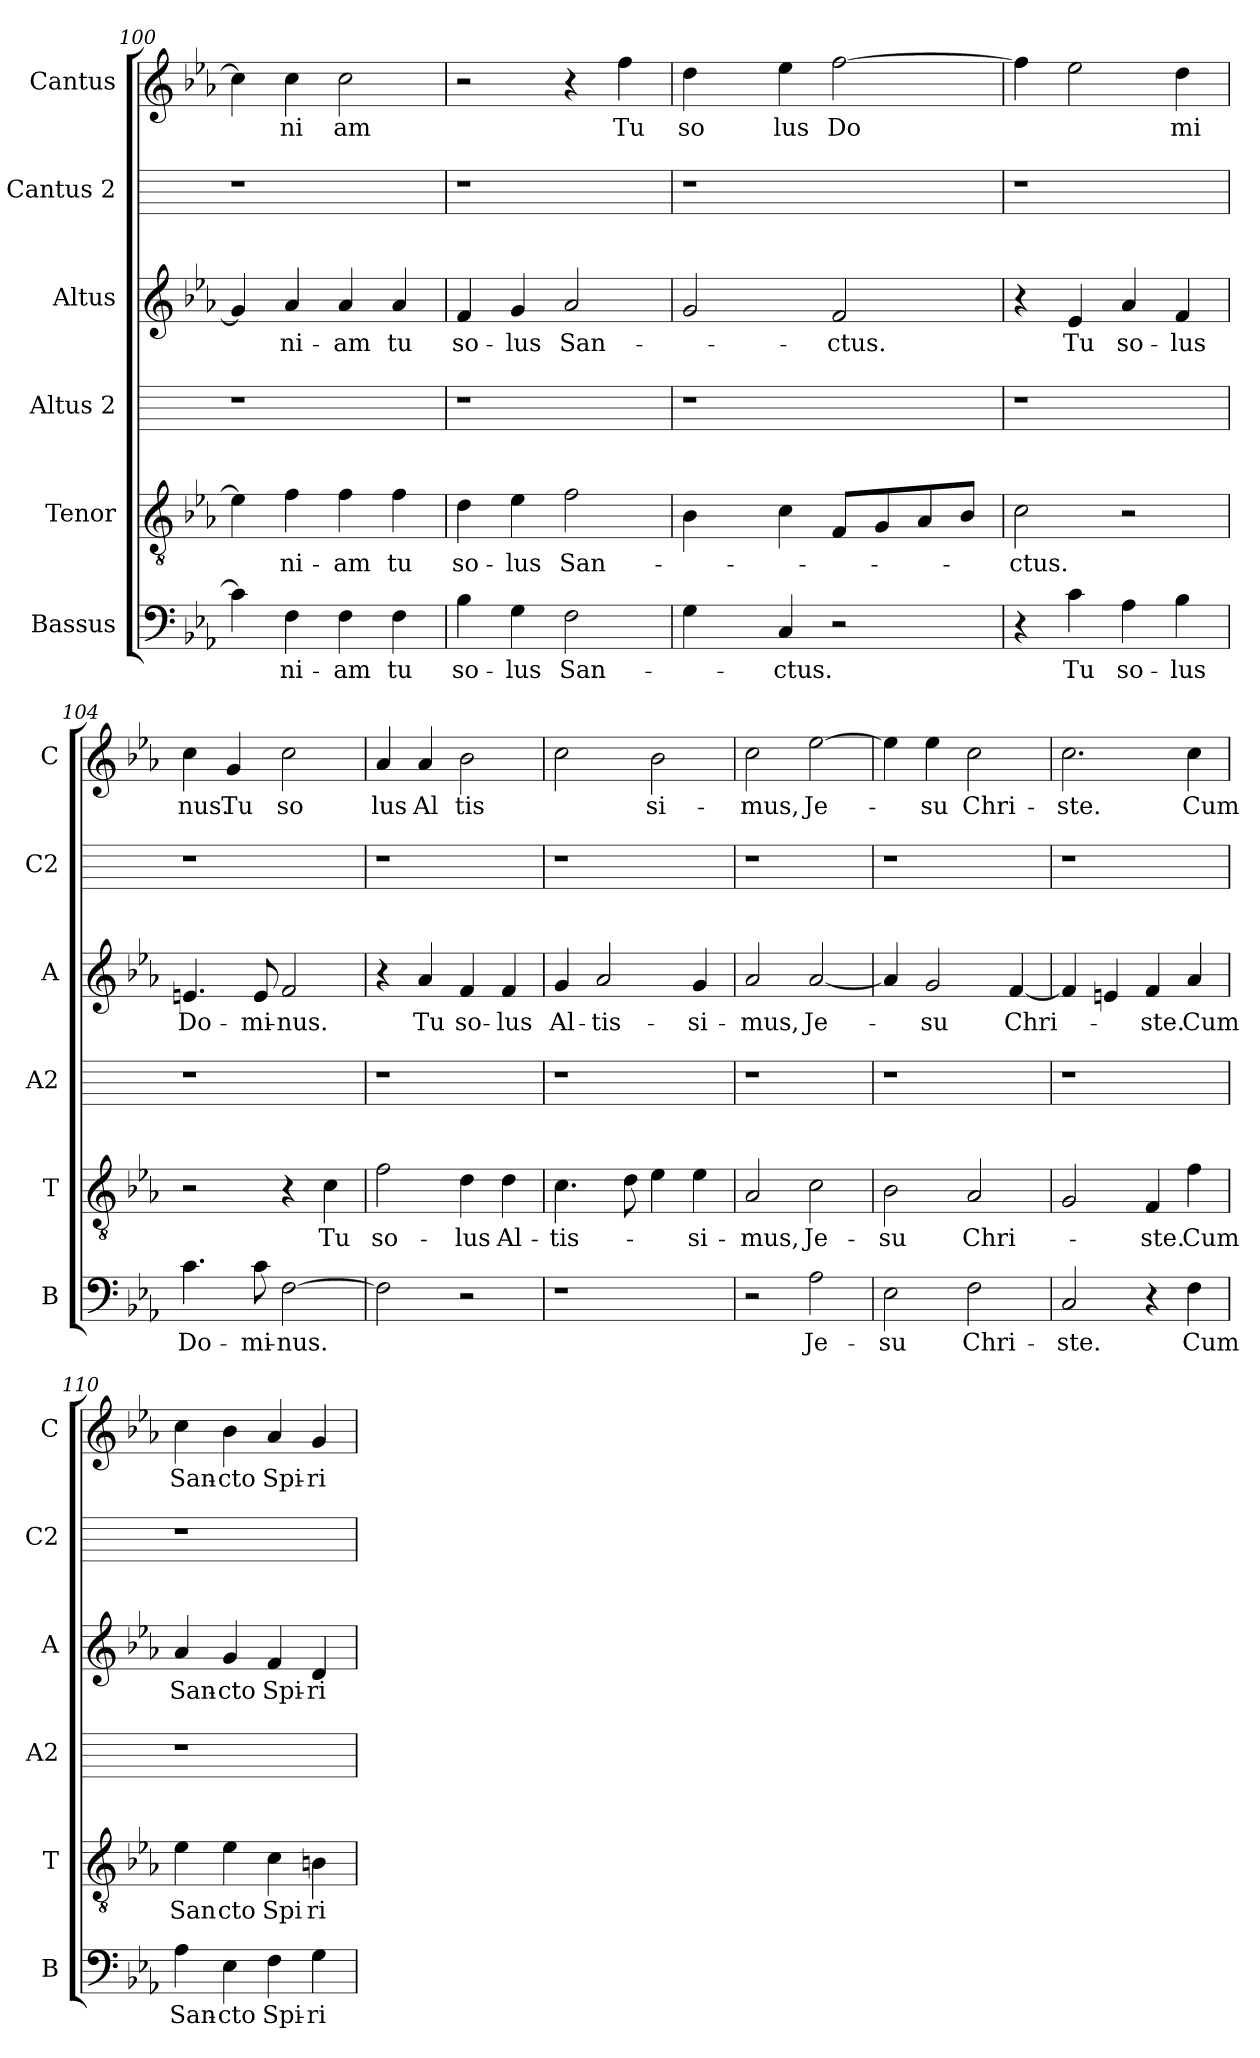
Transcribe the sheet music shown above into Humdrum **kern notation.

**kern	**text	**kern	**text	**kern	**kern	**text	**kern	**kern	**text
*part6	*part6	*part5	*part5	*part4	*part3	*part3	*part2	*part1	*part1
*staff6	*staff6	*staff5	*staff5	*staff4	*staff3	*staff3	*staff2	*staff1	*staff1
*I"Bassus	*	*I"Tenor	*	*I"Altus 2	*I"Altus	*	*I"Cantus 2	*I"Cantus	*
*I'B	*	*I'T	*	*I'A2	*I'A	*	*I'C2	*I'C	*
*clefF4	*	*clefGv2	*	*	*clefG2	*	*	*clefG2	*
*k[b-e-a-]	*	*k[b-e-a-]	*	*	*k[b-e-a-]	*	*	*k[b-e-a-]	*
*E-:	*	*E-:	*	*	*E-:	*	*	*E-:	*
=100	=100	=100	=100	=100	=100	=100	=100	=100	=100
4c\]	.	4e-\]	.	1r	4g/]	.	1r	4cc\]	.
!	!LO:LY:b:cj	!	!LO:LY:b:cj	!	!	!LO:LY:b:cj	!	!	!LO:LY:b:cj
4F\	-ni-	4f\	-ni-	.	4a-/	-ni-	.	4cc\	ni
!	!LO:LY:b:cj	!	!LO:LY:b:cj	!	!	!LO:LY:b:cj	!	!	!LO:LY:b:cj
4F\	-am	4f\	-am	.	4a-/	-am	.	2cc\	am
!	!LO:LY:b:cj	!	!LO:LY:b:cj	!	!	!LO:LY:b:cj	!	!	!
4F\	tu	4f\	tu	.	4a-/	tu	.	.	.
=101	=101	=101	=101	=101	=101	=101	=101	=101	=101
!	!LO:LY:b:cj	!	!LO:LY:b:cj	!	!	!LO:LY:b:cj	!	!	!
4B-\	so-	4d\	so-	1r	4f/	so-	1r	2r	.
!	!LO:LY:b:cj	!	!LO:LY:b:cj	!	!	!LO:LY:b:cj	!	!	!
4G\	-lus	4e-\	-lus	.	4g/	-lus	.	.	.
!	!LO:LY:b	!	!LO:LY:b	!	!	!LO:LY:b	!	!	!
2F\	San-	2f\	San-	.	2a-/	San-	.	4r	.
!	!	!	!	!	!	!	!	!	!LO:LY:b:cj
.	.	.	.	.	.	.	.	4ff\	Tu
!!LO:LB:g=z
=102	=102	=102	=102	=102	=102	=102	=102	=102	=102
!	!	!	!	!	!	!	!	!	!LO:LY:b:cj
*^	*	*^	*	*	*^	*	*	*	*
4G\	64ryy	.	4B-\	16ryy	.	1r	2g/	8ryy	.	1r	4dd\	so
.	2ryy	.	.	.	.	.	.	.	.	.	.	.
.	.	.	.	2...ryy	.	.	.	.	.	.	.	.
.	.	.	.	.	.	.	.	64ryy	.	.	.	.
.	.	.	.	.	.	.	.	2ryy	.	.	.	.
!	!	!LO:LY:b:cj	!	!	!	!	!	!	!	!	!	!LO:LY:b:cj
4C/	.	-ctus.	4c\	.	.	.	.	.	.	.	4ee-\	lus
!	!	!	!	!	!	!	!	!	!LO:LY:b:cj	!	!	!LO:LY:b:cj
2r	.	.	8F/L	.	.	.	2f/	.	-ctus.	.	[>2ff\	Do
.	4ryy	.	.	.	.	.	.	.	.	.	.	.
.	.	.	8G/	.	.	.	.	.	.	.	.	.
.	.	.	.	.	.	.	.	4ryy	.	.	.	.
.	.	.	8A-/	.	.	.	.	.	.	.	.	.
.	8...ryy	.	.	.	.	.	.	.	.	.	.	.
.	.	.	8B-/J	.	.	.	.	.	.	.	.	.
.	.	.	.	.	.	.	.	16..ryy	.	.	.	.
=103	=103	=103	=103	=103	=103	=103	=103	=103	=103	=103	=103	=103
!	!	!	!	!	!LO:LY:b:cj	!	!	!	!	!	!	!
*v	*v	*	*	*	*	*	*v	*v	*	*	*	*
*	*	*v	*v	*	*	*	*	*	*	*
4r	.	2c\	-ctus.	1r	4r	.	1r	4ff\]	.
!	!LO:LY:b:cj	!	!	!	!	!LO:LY:b:cj	!	!	!
4c\	Tu	.	.	.	4e-/	Tu	.	2ee-\	.
!	!LO:LY:b:cj	!	!	!	!	!LO:LY:b:cj	!	!	!
4A-\	so-	2r	.	.	4a-/	so-	.	.	.
!	!LO:LY:b:cj	!	!	!	!	!LO:LY:b:cj	!	!	!LO:LY:b:cj
4B-\	-lus	.	.	.	4f/	-lus	.	4dd\	mi
=104	=104	=104	=104	=104	=104	=104	=104	=104	=104
!	!LO:LY:b:cj	!	!	!	!	!LO:LY:b:cj	!	!	!LO:LY:b:cj
4.c\	Do-	2r	.	1r	4.en/	Do-	1r	4cc\	nus.
!	!	!	!	!	!	!	!	!	!LO:LY:b:cj
.	.	.	.	.	.	.	.	4g/	Tu
!	!LO:LY:b:cj	!	!	!	!	!LO:LY:b:cj	!	!	!
8c\	-mi-	.	.	.	8e/	-mi-	.	.	.
!	!LO:LY:b	!	!	!	!	!LO:LY:b:cj	!	!	!LO:LY:b:cj
[>2F\	-nus.	4r	.	.	2f/	-nus.	.	2cc\	so
!	!	!	!LO:LY:b:cj	!	!	!	!	!	!
.	.	4c\	Tu	.	.	.	.	.	.
=105	=105	=105	=105	=105	=105	=105	=105	=105	=105
!	!	!	!LO:LY:b:cj	!	!	!	!	!	!LO:LY:b:cj
2F\]	.	2f\	so-	1r	4r	.	1r	4a-/	lus
!	!	!	!	!	!	!LO:LY:b:cj	!	!	!LO:LY:b:cj
.	.	.	.	.	4a-/	Tu	.	4a-/	Al
!	!	!	!LO:LY:b:cj	!	!	!LO:LY:b:cj	!	!	!LO:LY:b:cj
2r	.	4d\	-lus	.	4f/	so-	.	2b-\	tis
!	!	!	!LO:LY:b:cj	!	!	!LO:LY:b:cj	!	!	!
.	.	4d\	Al-	.	4f/	-lus	.	.	.
!!LO:LB:g=z
=106	=106	=106	=106	=106	=106	=106	=106	=106	=106
!	!	!	!LO:LY:b:cj	!	!	!LO:LY:b:cj	!	!	!
1r	.	4.c\	-tis-	1r	4g/	Al-	1r	2cc\	.
!	!	!	!	!	!	!LO:LY:b:cj	!	!	!
.	.	.	.	.	2a-/	-tis-	.	.	.
.	.	8d\	.	.	.	.	.	.	.
!	!	!	!	!	!	!	!	!	!LO:LY:b:cj
.	.	4e-\	.	.	.	.	.	2b-\	si-
!	!	!	!LO:LY:b:cj	!	!	!LO:LY:b:cj	!	!	!
.	.	4e-\	-si-	.	4g/	-si-	.	.	.
=107	=107	=107	=107	=107	=107	=107	=107	=107	=107
!	!	!	!LO:LY:b:cj	!	!	!LO:LY:b:cj	!	!	!LO:LY:b:cj
2r	.	2A-/	-mus,	1r	2a-/	-mus,	1r	2cc\	-mus,
!	!LO:LY:b:cj	!	!LO:LY:b:cj	!	!	!LO:LY:b:cj	!	!	!LO:LY:b:cj
2A-\	Je-	2c\	Je-	.	[<2a-/	Je-	.	[>2ee-\	Je-
=108	=108	=108	=108	=108	=108	=108	=108	=108	=108
!	!LO:LY:b:cj	!	!LO:LY:b:cj	!	!	!	!	!	!
2E-\	-su	2B-\	-su	1r	4a-/]	.	1r	4ee-\]	.
!	!	!	!	!	!	!LO:LY:b:cj	!	!	!LO:LY:b:cj
.	.	.	.	.	2g/	-su	.	4ee-\	-su
!	!LO:LY:b:cj	!	!LO:LY:b	!	!	!	!	!	!LO:LY:b:cj
2F\	Chri-	2A-/	Chri-	.	.	.	.	2cc\	Chri-
!	!	!	!	!	!	!LO:LY:b	!	!	!
.	.	.	.	.	[<4f/	Chri-	.	.	.
=109	=109	=109	=109	=109	=109	=109	=109	=109	=109
!	!LO:LY:b:cj	!	!	!	!	!	!	!	!LO:LY:b:cj
2C/	-ste.	2G/	.	1r	4f/]	.	1r	2.cc\	-ste.
.	.	.	.	.	4en/	.	.	.	.
!	!	!	!LO:LY:b:cj	!	!	!LO:LY:b:cj	!	!	!
4r	.	4F/	-ste.	.	4f/	-ste.	.	.	.
!	!LO:LY:b:cj	!	!LO:LY:b:cj	!	!	!LO:LY:b:cj	!	!	!LO:LY:b:cj
4F\	Cum	4f\	Cum	.	4a-/	Cum	.	4cc\	Cum
!!LO:PB:g=z
=110	=110	=110	=110	=110	=110	=110	=110	=110	=110
!	!LO:LY:b:cj	!	!LO:LY:b:cj	!	!	!LO:LY:b:cj	!	!	!LO:LY:b:cj
4A-\	San-	4e-\	San	1r	4a-/	San-	1r	4cc\	San-
!	!LO:LY:b:cj	!	!LO:LY:b:cj	!	!	!LO:LY:b:cj	!	!	!LO:LY:b:cj
4E-\	-cto	4e-\	cto	.	4g/	-cto	.	4b-\	-cto
!	!LO:LY:b:cj	!	!LO:LY:b:cj	!	!	!LO:LY:b:cj	!	!	!LO:LY:b:cj
4F\	Spi-	4c\	Spi	.	4f/	Spi-	.	4a-/	Spi-
!	!LO:LY:b:cj	!	!LO:LY:b:cj	!	!	!LO:LY:b:cj	!	!	!LO:LY:b:cj
4G\	-ri-	4Bn\	ri	.	4d/	-ri-	.	4g/	-ri-
=	=	=	=	=	=	=	=	=	=
*-	*-	*-	*-	*-	*-	*-	*-	*-	*-
